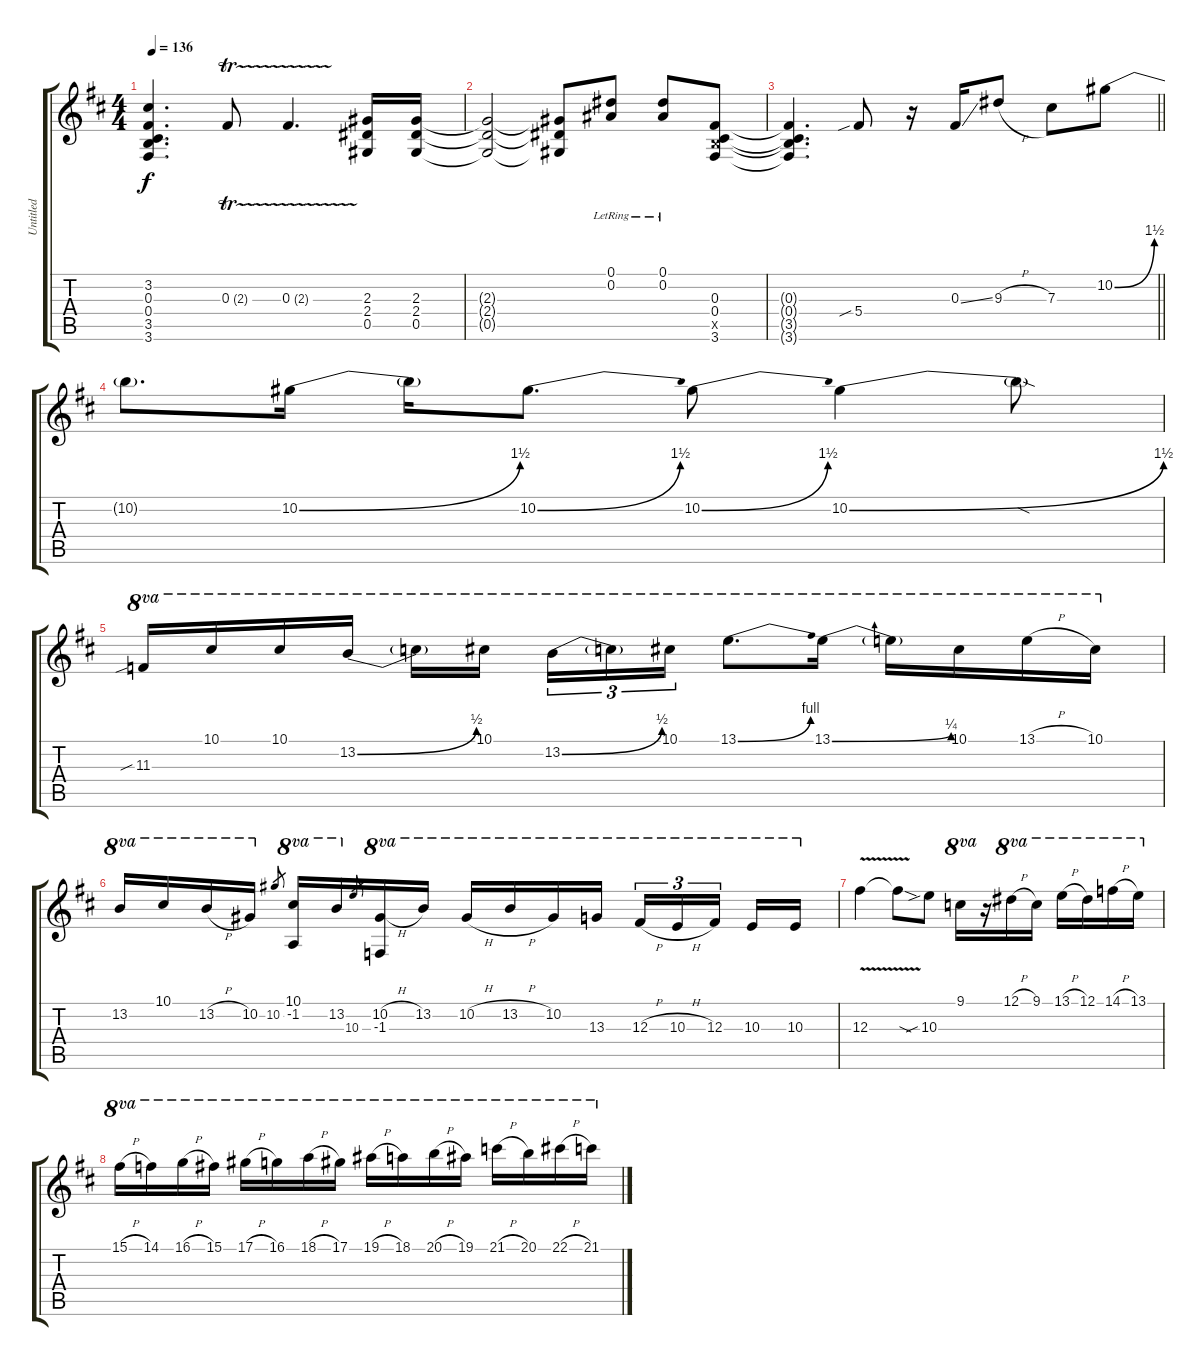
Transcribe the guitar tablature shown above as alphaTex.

\track ("Untitled" "Untitled") {instrument distortionguitar}
\staff {score tabs}
\tuning (Eb4 Bb3 Gb3 Db3 Ab2 Eb2) {hide}
\ts (4 4)
\tempo 136
\clef g2
\ks d
(3.2{t} 0.3{t} 0.4{t} 3.5{t} 3.6{t}).4{d dy f} 0.3{tr (2 32)}.8 0.3{tr (2 32)}.4{d} (2.3 2.4 0.5).16 (2.3 2.4 0.5).16 |
(2.3{t} 2.4{t} 0.5{t}).2 (2.3{t} 2.4{t} 0.5{t}).8 (0.1{lr} 0.2{lr}).8 (0.1{lr} 0.2{lr}).8 (0.3 0.4 3.5{x} 3.6).8 |
\barLineRight lightlight
(0.3{t} 0.4{t} 3.5{t} 3.6{t}).4{d} 5.4{sib}.8 r.16 0.3{ss}.16 9.3{h}.8 7.3.8 10.2{be (bend 0 0 60 6)}.8 |
10.2{t}.8{d} 10.2{be (bend 0 0 60 6)}.16 10.2{t}.16 10.2{be (bend 0 0 60 6)}.8{d} 10.2{be (bend 0 0 60 6)}.8 10.2{be (bend 0 0 60 6)}.4 10.2{sod t}.8 |
11.3{sib}.16{ot 8va} 10.1.16{ot 8va} 10.1.16{ot 8va} 13.2{be (bend 0 0 60 2)}.16{ot 8va} 13.2{t}.16{ot 8va} 10.1.16{ot 8va beam splitsecondary} 13.2{be (bend 0 0 60 2)}.16{tu (3 2) ot 8va} 13.2{t}.16{tu (3 2) ot 8va} 10.1.16{tu (3 2) ot 8va} 13.1{be (bend 0 0 60 4)}.8{d ot 8va} 13.1{be (bend 0 0 60 1)}.16{ot 8va} 13.1{t}.16{ot 8va} 10.1.16{ot 8va} 13.1{h}.16{ot 8va} 10.1.16{ot 8va} |
13.2.16{ot 8va} 10.1.16{ot 8va} 13.2{h}.16{ot 8va} 10.2.16{ot 8va} 10.2.8{gr} (10.1 -1.2).16{ot 8va} 13.2.16{ot 8va} 10.3.8{gr} (10.2{h} -1.3).16{ot 8va} 13.2.16{ot 8va} 10.2{h}.16{ot 8va} 13.2{h}.16{ot 8va} 10.2.16{ot 8va} 13.3.16{ot 8va} 12.3{h}.16{tu (3 2) ot 8va} 10.3{h}.16{tu (3 2) ot 8va} 12.3.16{tu (3 2) ot 8va beam splitsecondary} 10.3.16{ot 8va} 10.3.16{ot 8va} |
12.3{v}.4 12.3{sod t}.8 10.3{sib}.8 9.1.16{ot 8va} r.16 12.1{h}.16{ot 8va} 9.1.16{ot 8va} 13.1{h}.16{ot 8va} 12.1.16{ot 8va} 14.1{h}.16{ot 8va} 13.1.16{ot 8va} |
15.1{h}.16{ot 8va} 14.1.16{ot 8va} 16.1{h}.16{ot 8va} 15.1.16{ot 8va} 17.1{h}.16{ot 8va} 16.1.16{ot 8va} 18.1{h}.16{ot 8va} 17.1.16{ot 8va} 19.1{h}.16{ot 8va} 18.1.16{ot 8va} 20.1{h}.16{ot 8va} 19.1.16{ot 8va} 21.1{h}.16{ot 8va} 20.1.16{ot 8va} 22.1{h}.16{ot 8va} 21.1.16{ot 8va}
